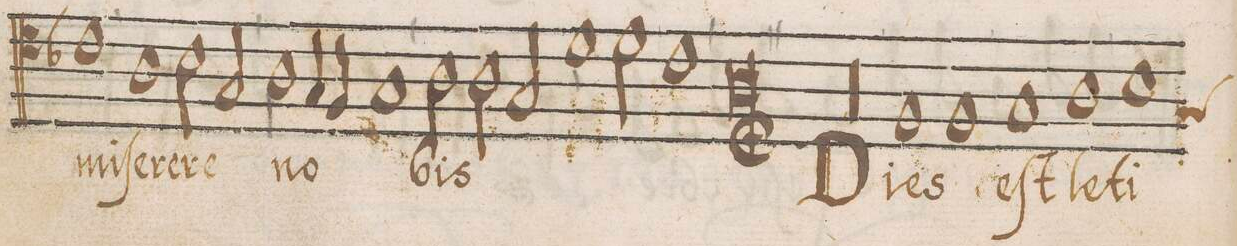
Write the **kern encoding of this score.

**kern	**text
*I"ALTVS	*
*clefC4	*
*k[b-]	*
*met()	*
*M2/1	*
1c	mi-
1A\	-ſe-
=73-	=73-
2B-\	-re-
2G/	-re
1A\	no-
=74-	=74-
4G/	.
4F/	.
1G	.
=75-	=75-
2A\	-bis
2A\	.
2G/	.
1d\	.
=76-	=76-
2d\	.
1c	.
=77-	=77-
0A;l	.
=78||	=78||
00r	.
=79-	=79-
=80-	=80-
1F	Di-
1F	-es
=81-	=81-
1G	eſt
1A	le-
=82-	=82-
*custos:G	*
1B-	-ti-
*-	*-
